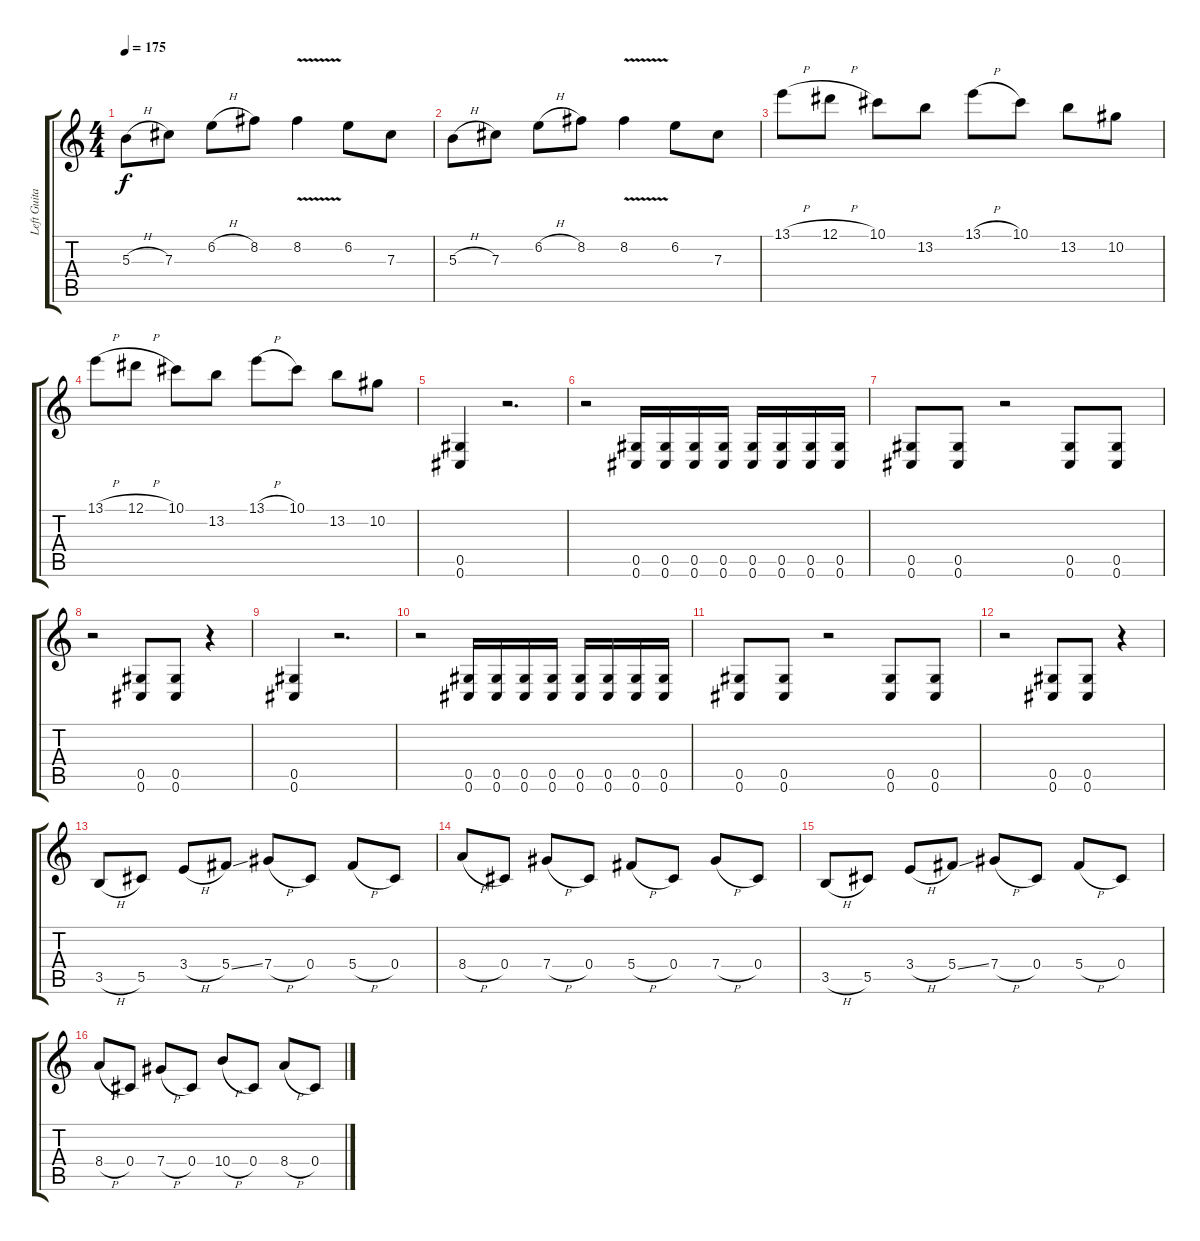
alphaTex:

\track ("Left Guitar" "Left Guita") {instrument distortionguitar}
\staff {score tabs}
\tuning (Eb4 Bb3 Gb3 Db3 Ab2 Db2) {hide}
\ts (4 4)
\tempo 175
\clef g2
\ks c
5.3{h}.8{dy f} 7.3.8 6.2{h}.8 8.2.8 8.2{v}.4 6.2.8 7.3.8 |
5.3{h}.8 7.3.8 6.2{h}.8 8.2.8 8.2{v}.4 6.2.8 7.3.8 |
13.1{h}.8 12.1{h}.8 10.1.8 13.2.8 13.1{h}.8 10.1.8 13.2.8 10.2.8 |
13.1{h}.8 12.1{h}.8 10.1.8 13.2.8 13.1{h}.8 10.1.8 13.2.8 10.2.8 |
(0.5 0.6).4 r.2{d} |
r.2 (0.5 0.6).16 (0.5 0.6).16 (0.5 0.6).16 (0.5 0.6).16 (0.5 0.6).16 (0.5 0.6).16 (0.5 0.6).16 (0.5 0.6).16 |
(0.5 0.6).8 (0.5 0.6).8 r.2 (0.5 0.6).8 (0.5 0.6).8 |
r.2 (0.5 0.6).8 (0.5 0.6).8 r.4 |
(0.5 0.6).4 r.2{d} |
r.2 (0.5 0.6).16 (0.5 0.6).16 (0.5 0.6).16 (0.5 0.6).16 (0.5 0.6).16 (0.5 0.6).16 (0.5 0.6).16 (0.5 0.6).16 |
(0.5 0.6).8 (0.5 0.6).8 r.2 (0.5 0.6).8 (0.5 0.6).8 |
r.2 (0.5 0.6).8 (0.5 0.6).8 r.4 |
3.5{h}.8 5.5.8 3.4{h}.8 5.4{ss}.8 7.4{h}.8 0.4.8 5.4{h}.8 0.4.8 |
8.4{h}.8 0.4.8 7.4{h}.8 0.4.8 5.4{h}.8 0.4.8 7.4{h}.8 0.4.8 |
3.5{h}.8 5.5.8 3.4{h}.8 5.4{ss}.8 7.4{h}.8 0.4.8 5.4{h}.8 0.4.8 |
8.4{h}.8 0.4.8 7.4{h}.8 0.4.8 10.4{h}.8 0.4.8 8.4{h}.8 0.4.8
